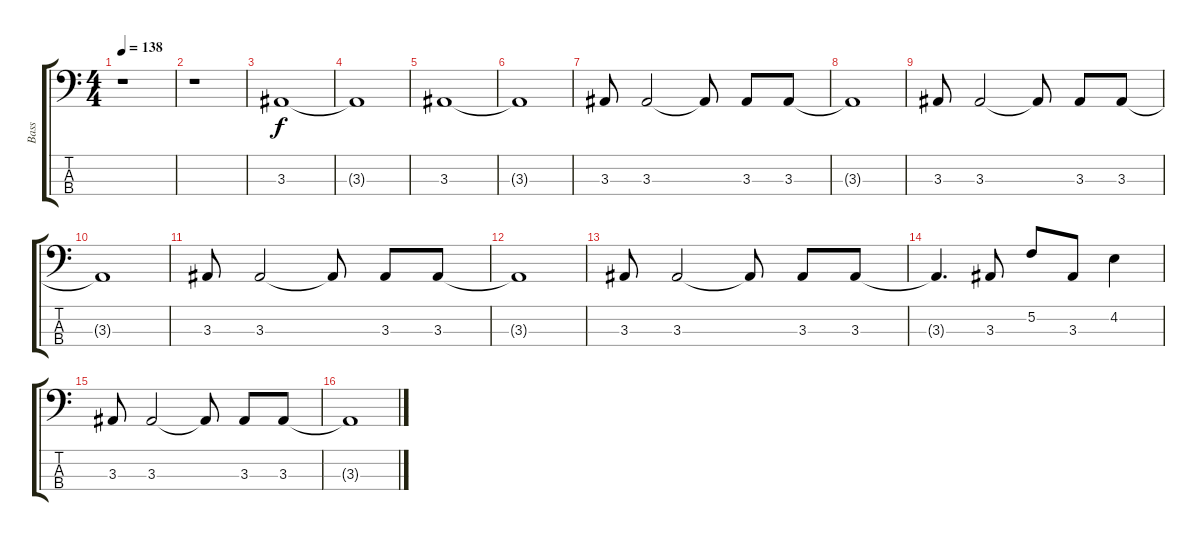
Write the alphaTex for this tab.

\track ("Bass" "Bass") {instrument electricbassfinger}
\staff {score tabs}
\tuning (F2 C2 G1 D1) {hide}
\ts (4 4)
\tempo 138
\clef f4
\ks c
r.1{dy f} |
r.1 |
3.3.1 |
3.3{t}.1 |
3.3.1 |
3.3{t}.1 |
3.3.8 3.3.2 3.3{t}.8 3.3.8 3.3.8 |
3.3{t}.1 |
3.3.8 3.3.2 3.3{t}.8 3.3.8 3.3.8 |
3.3{t}.1 |
3.3.8 3.3.2 3.3{t}.8 3.3.8 3.3.8 |
3.3{t}.1 |
3.3.8 3.3.2 3.3{t}.8 3.3.8 3.3.8 |
3.3{t}.4{d} 3.3.8 5.2.8 3.3.8 4.2.4 |
3.3.8 3.3.2 3.3{t}.8 3.3.8 3.3.8 |
3.3{t}.1
